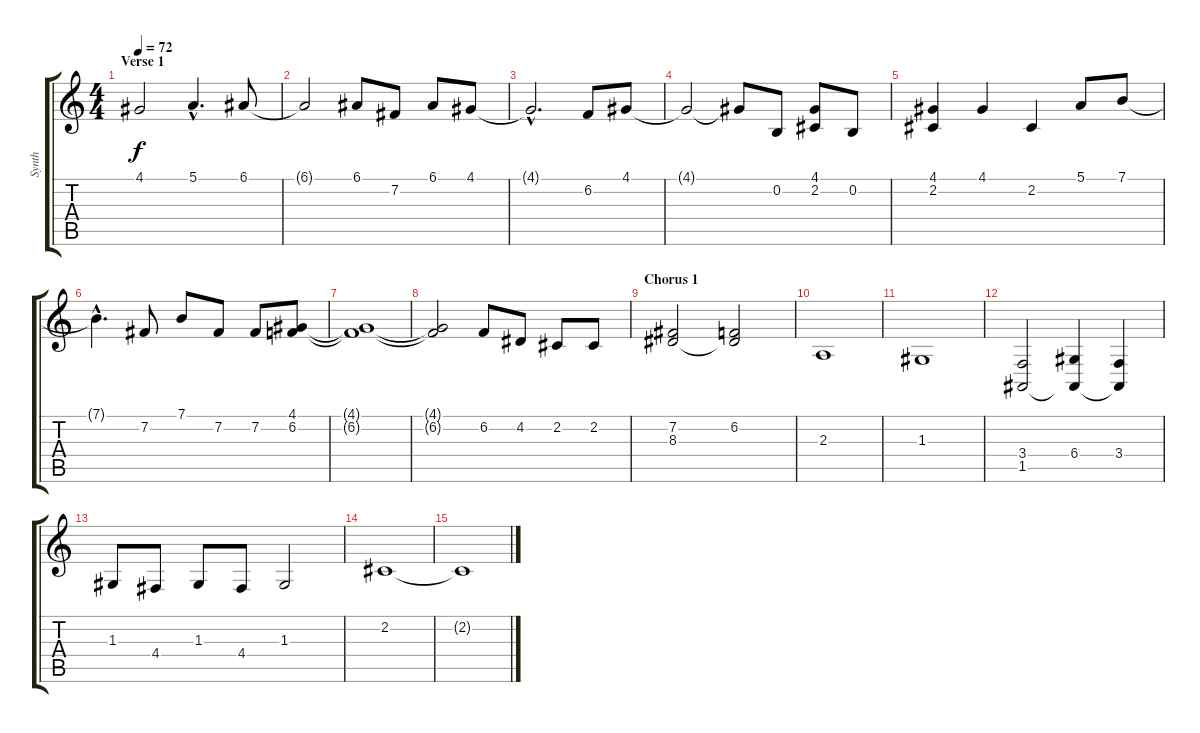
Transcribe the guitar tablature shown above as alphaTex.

\track ("Synth" "Synth") {instrument flute}
\staff {score tabs}
\tuning (E4 B3 G3 D3 A2 E2) {hide}
\ts (4 4)
\section ("" "Verse 1")
\tempo 72
\clef g2
\ks c
4.1.2{dy f instrument flute} 5.1{hac}.4{d} 6.1.8 |
6.1{t}.2 6.1.8 7.2.8 6.1.8 4.1.8 |
4.1{hac t}.2{d} 6.2.8 4.1.8 |
4.1{t}.2 4.1{t}.8 0.2.8 (4.1 2.2).8 0.2.8 |
(4.1 2.2).4 4.1.4 2.2.4 5.1.8 7.1.8 |
7.1{hac t}.4{d} 7.2.8 7.1.8 7.2.8 7.2.8 (4.1 6.2).8 |
(4.1{t} 6.2{t}).1 |
(4.1{t} 6.2{t}).2 6.2.8 4.2.8 2.2.8 2.2.8 |
\section ("" "Chorus 1")
(7.2 8.3).2 (6.2 8.3{t}).2 |
2.3.1 |
1.3.1 |
(3.4 1.5).2 (6.4 1.5{t}).4 (3.4 1.5{t}).4 |
1.3.8 4.4.8 1.3.8 4.4.8 1.3.2 |
2.2.1 |
2.2{t}.1{volume 0}
